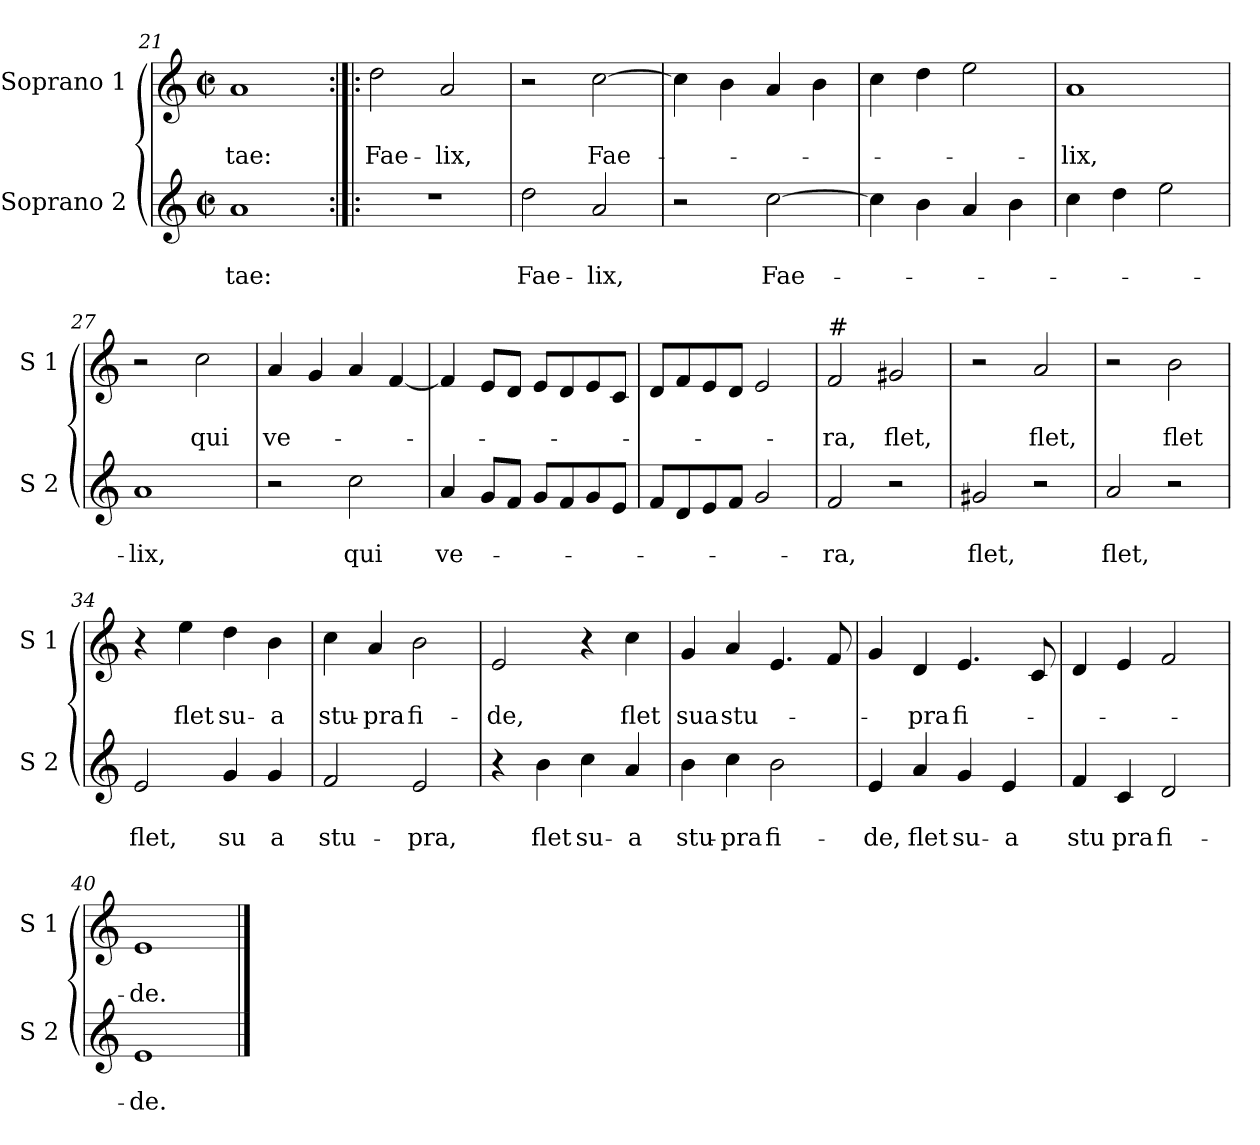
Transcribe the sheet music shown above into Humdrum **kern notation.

**kern	**text	**text	**kern	**text	**text
*part2	*part2	*part2	*part1	*part1	*part1
*staff2	*staff2	*staff2	*staff1	*staff1	*staff1
*I"Soprano 2	*	*	*I"Soprano 1	*	*
*I'S 2	*	*	*I'S 1	*	*
!!LO:LB:g=z
*clefG2	*	*	*clefG2	*	*
*k[]	*	*	*k[]	*	*
*C:	*	*	*C:	*	*
*M2/2	*	*	*M2/2	*	*
*met(c|)	*	*	*met(c|)	*	*
=21	=21	=21	=21	=21	=21
!	!	!LO:LY:b	!	!	!LO:LY:b
1a	.	-tae:	1a	.	-tae:
=22:|!|:	=22:|!|:	=22:|!|:	=22:|!|:	=22:|!|:	=22:|!|:
!	!	!	!	!	!LO:LY:b
1r	.	.	2dd\	.	Fae-
!	!	!	!	!	!LO:LY:b
.	.	.	2a/	.	-lix,
=23	=23	=23	=23	=23	=23
!	!	!LO:LY:b	!	!	!
2dd\	.	Fae-	2r	.	.
!	!	!LO:LY:b	!	!	!LO:LY:b
2a/	.	-lix,	[2cc\	.	Fae-
=24	=24	=24	=24	=24	=24
2r	.	.	4cc\]	.	.
.	.	.	4b\	.	.
!	!	!LO:LY:b	!	!	!
[2cc\	.	Fae-	4a/	.	.
.	.	.	4b\	.	.
=25	=25	=25	=25	=25	=25
4cc\]	.	.	4cc\	.	.
4b\	.	.	4dd\	.	.
4a/	.	.	2ee\	.	.
4b\	.	.	.	.	.
!!LO:PB:g=z
=26	=26	=26	=26	=26	=26
!	!	!	!	!	!LO:LY:b
4cc\	.	.	1a	.	-lix,
4dd\	.	.	.	.	.
2ee\	.	.	.	.	.
=27	=27	=27	=27	=27	=27
!	!	!LO:LY:b	!	!	!
1a	.	-lix,	2r	.	.
!	!	!	!	!	!LO:LY:b
.	.	.	2cc\	.	qui
=28	=28	=28	=28	=28	=28
!	!	!	!	!	!LO:LY:b
2r	.	.	4a/	.	ve-
.	.	.	4g/	.	.
!	!	!LO:LY:b	!	!	!
2cc\	.	qui	4a/	.	.
.	.	.	[4f/	.	.
=29	=29	=29	=29	=29	=29
!	!	!LO:LY:b	!	!	!
4a/	.	ve-	4f/]	.	.
8g/L	.	.	8e/L	.	.
8f/J	.	.	8d/J	.	.
8g/L	.	.	8e/L	.	.
8f/	.	.	8d/	.	.
8g/	.	.	8e/	.	.
8e/J	.	.	8c/J	.	.
=30	=30	=30	=30	=30	=30
8f/L	.	.	8d/L	.	.
8d/	.	.	8f/	.	.
8e/	.	.	8e/	.	.
8f/J	.	.	8d/J	.	.
2g/	.	.	2e/	.	.
!!LO:LB:g=z
=31	=31	=31	=31	=31	=31
!	!	!	!LO:TX:a:t=#	!	!
!	!	!LO:LY:b	!	!	!LO:LY:b
2f/	.	-ra,	2f/	.	-ra,
!	!	!	!	!	!LO:LY:b
2r	.	.	2g#X/	.	flet,
=32	=32	=32	=32	=32	=32
!	!	!LO:LY:b	!	!	!
2g#X/	.	flet,	2r	.	.
!	!	!	!	!	!LO:LY:b
2r	.	.	2a/	.	flet,
=33	=33	=33	=33	=33	=33
!	!	!LO:LY:b	!	!	!
2a/	.	flet,	2r	.	.
!	!	!	!	!	!LO:LY:b
2r	.	.	2b\	.	flet
=34	=34	=34	=34	=34	=34
!	!	!LO:LY:b	!	!	!
2e/	.	flet,	4r	.	.
!	!	!	!	!	!LO:LY:b
.	.	.	4ee\	.	flet
!	!	!LO:LY:b	!	!	!LO:LY:b
4g/	.	su	4dd\	.	su-
!	!	!LO:LY:b	!	!	!LO:LY:b
4g/	.	a	4b\	.	-a
=35	=35	=35	=35	=35	=35
!	!	!LO:LY:b	!	!	!LO:LY:b
2f/	.	stu-	4cc\	.	stu-
!	!	!	!	!	!LO:LY:b
.	.	.	4a/	.	-pra
!	!	!LO:LY:b	!	!	!LO:LY:b
2e/	.	-pra,	2b\	.	fi-
!!LO:LB:g=z
=36	=36	=36	=36	=36	=36
!	!	!	!	!	!LO:LY:b
4r	.	.	2e/	.	-de,
!	!	!LO:LY:b	!	!	!
4b\	.	flet	.	.	.
!	!	!LO:LY:b	!	!	!
4cc\	.	su-	4r	.	.
!	!	!LO:LY:b	!	!	!LO:LY:b
4a/	.	-a	4cc\	.	flet
=37	=37	=37	=37	=37	=37
!	!	!LO:LY:b	!	!	!LO:LY:b
4b\	.	stu-	4g/	.	sua
!	!	!LO:LY:b	!	!	!LO:LY:b
4cc\	.	-pra	4a/	.	stu-
!	!	!LO:LY:b	!	!	!
2b\	.	fi-	4.e/	.	.
.	.	.	8f/	.	.
=38	=38	=38	=38	=38	=38
!	!	!LO:LY:b	!	!	!
4e/	.	-de,	4g/	.	.
!	!	!LO:LY:b	!	!	!LO:LY:b
4a/	.	flet	4d/	.	-pra
!	!	!LO:LY:b	!	!	!LO:LY:b
4g/	.	su-	4.e/	.	fi-
!	!	!LO:LY:b	!	!	!
4e/	.	-a	.	.	.
.	.	.	8c/	.	.
=39	=39	=39	=39	=39	=39
!	!	!LO:LY:b	!	!	!
4f/	.	stu	4d/	.	.
!	!	!LO:LY:b	!	!	!
4c/	.	pra	4e/	.	.
!	!	!LO:LY:b	!	!	!
2d/	.	fi-	2f/	.	.
=40	=40	=40	=40	=40	=40
!	!	!LO:LY:b	!	!	!LO:LY:b
1e	.	-de.	1e	.	-de.
==	==	==	==	==	==
*-	*-	*-	*-	*-	*-
